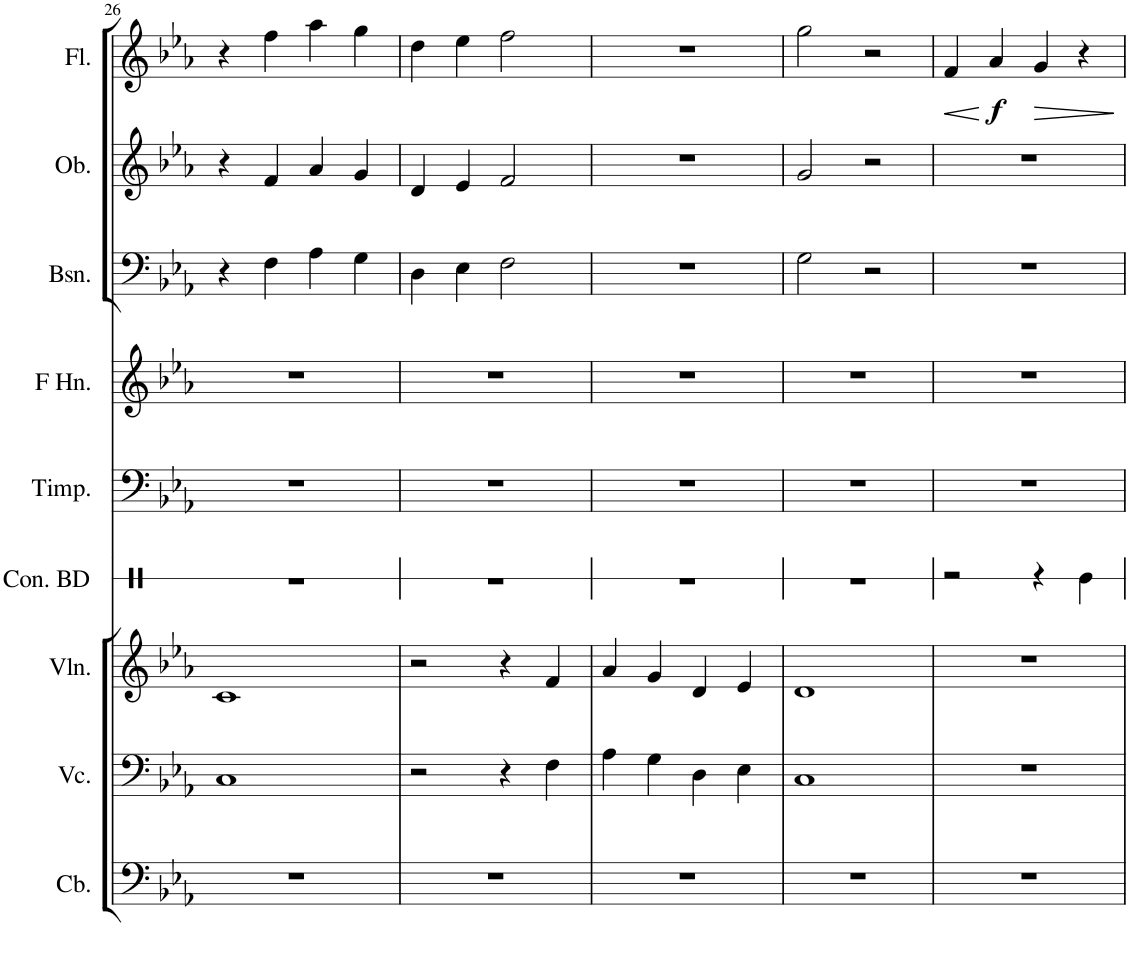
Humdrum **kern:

**kern	**kern	**kern	**kern	**kern	**kern	**kern	**kern	**kern	**dynam
*part9	*part8	*part7	*part6	*part5	*part4	*part3	*part2	*part1	*part1
*staff9	*staff8	*staff7	*staff6	*staff5	*staff4	*staff3	*staff2	*staff1	*staff1
*I"Contrabass	*I"Violoncello	*I"Violin	*I"Concert Bass Drum	*I"Timpani	*I"Horn in F	*I"Bassoon	*I"Oboe	*I"Flute	*
*I'Cb.	*I'Vc.	*I'Vln.	*I'Con. BD	*I'Timp.	*	*I'Bsn.	*I'Ob.	*I'Fl.	*
!!LO:PB:g=z
*clefF4	*clefF4	*clefG2	*clefX	*clefF4	*clefG2	*clefF4	*clefG2	*clefG2	*
*Trd7c12	*	*	*	*	*Trd4c7	*	*	*	*
*k[b-e-a-]	*k[b-e-a-]	*k[b-e-a-]	*k[]	*k[b-e-a-]	*k[b-e-a-]	*k[b-e-a-]	*k[b-e-a-]	*k[b-e-a-]	*
*M4/4	*M4/4	*M4/4	*M4/4	*M4/4	*M4/4	*M4/4	*M4/4	*M4/4	*
=26	=26	=26	=26	=26	=26	=26	=26	=26	=26
1r	1C	1c	1r	1r	1r	4r	4r	4r	.
.	.	.	.	.	.	4F\	4f/	4ff\	.
.	.	.	.	.	.	4A-\	4a-/	4aa-\	.
.	.	.	.	.	.	4G\	4g/	4gg\	.
=27	=27	=27	=27	=27	=27	=27	=27	=27	=27
1r	2r	2r	1r	1r	1r	4D\	4d/	4dd\	.
.	.	.	.	.	.	4E-\	4e-/	4ee-\	.
.	4r	4r	.	.	.	2F\	2f/	2ff\	.
.	4F\	4f/	.	.	.	.	.	.	.
=28	=28	=28	=28	=28	=28	=28	=28	=28	=28
1r	4A-\	4a-/	1r	1r	1r	1r	1r	1r	.
.	4G\	4g/	.	.	.	.	.	.	.
.	4D\	4d/	.	.	.	.	.	.	.
.	4E-\	4e-/	.	.	.	.	.	.	.
=29	=29	=29	=29	=29	=29	=29	=29	=29	=29
1r	1C	1d	1r	1r	1r	2G\	2g/	2gg\	.
.	.	.	.	.	.	2r	2r	2r	.
=30	=30	=30	=30	=30	=30	=30	=30	=30	=30
!	!	!	!	!	!	!	!	!	!LO:HP:b
1r	1r	1r	2r	1r	1r	1r	1r	4f/	<
!	!	!	!	!	!	!	!	!	!LO:DY:n=1:b
.	.	.	.	.	.	.	.	4a-/	[ f
!	!	!	!	!	!	!	!	!	!LO:HP:b
.	.	.	4r	.	.	.	.	4g/	>
.	.	.	4Re\	.	.	.	.	4r	.
.	.	.	.	.	.	.	.	.	]
=	=	=	=	=	=	=	=	=	=
*-	*-	*-	*-	*-	*-	*-	*-	*-	*-
